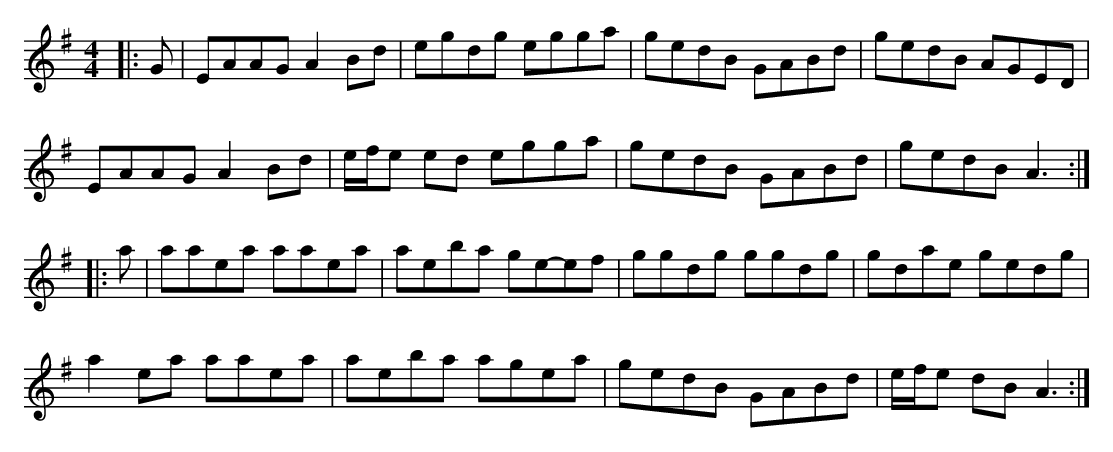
X:1
M:4/4
K:Ador
|:G|EAAG A2 Bd|egdg egga|gedB GABd|gedB AGED|
EAAG A2 Bd|e/f/e ed egga|gedB GABd|gedB A3 :|
|:a|aaea aaea|aeba ge-ef|ggdg ggdg|gdae gedg|
a2ea aaea|aeba agea|gedB GABd|e/f/e dB A3:|
